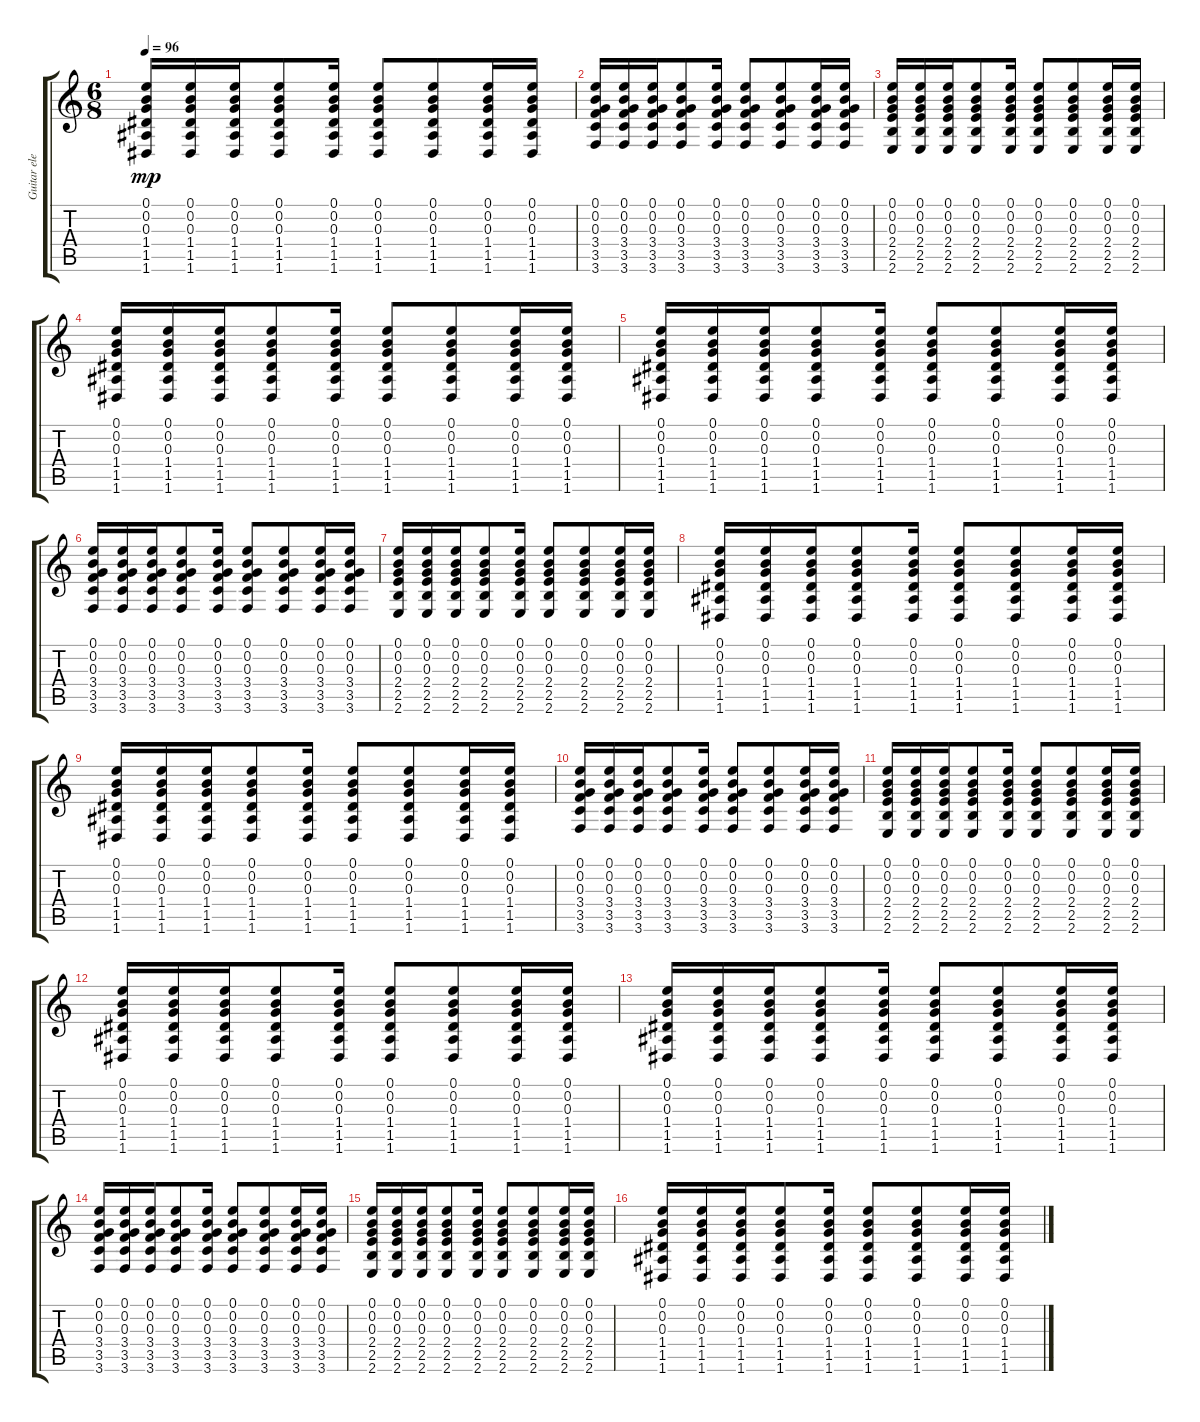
\track ("Guitar elec 2" "Guitar ele") {instrument electricguitarclean}
\staff {score tabs}
\tuning (E4 B3 G3 D3 A2 D2) {hide}
\ts (6 8)
\tempo 96
\clef g2
\ks c
(0.1 0.2 0.3 1.4 1.5 1.6).16{dy mp} (0.1 0.2 0.3 1.4 1.5 1.6).16 (0.1 0.2 0.3 1.4 1.5 1.6).16 (0.1 0.2 0.3 1.4 1.5 1.6).8 (0.1 0.2 0.3 1.4 1.5 1.6).16 (0.1 0.2 0.3 1.4 1.5 1.6).8 (0.1 0.2 0.3 1.4 1.5 1.6).8 (0.1 0.2 0.3 1.4 1.5 1.6).16 (0.1 0.2 0.3 1.4 1.5 1.6).16 |
(0.1 0.2 0.3 3.4 3.5 3.6).16 (0.1 0.2 0.3 3.4 3.5 3.6).16 (0.1 0.2 0.3 3.4 3.5 3.6).16 (0.1 0.2 0.3 3.4 3.5 3.6).8 (0.1 0.2 0.3 3.4 3.5 3.6).16 (0.1 0.2 0.3 3.4 3.5 3.6).8 (0.1 0.2 0.3 3.4 3.5 3.6).8 (0.1 0.2 0.3 3.4 3.5 3.6).16 (0.1 0.2 0.3 3.4 3.5 3.6).16 |
(0.1 0.2 0.3 2.4 2.5 2.6).16 (0.1 0.2 0.3 2.4 2.5 2.6).16 (0.1 0.2 0.3 2.4 2.5 2.6).16 (0.1 0.2 0.3 2.4 2.5 2.6).8 (0.1 0.2 0.3 2.4 2.5 2.6).16 (0.1 0.2 0.3 2.4 2.5 2.6).8 (0.1 0.2 0.3 2.4 2.5 2.6).8 (0.1 0.2 0.3 2.4 2.5 2.6).16 (0.1 0.2 0.3 2.4 2.5 2.6).16 |
(0.1 0.2 0.3 1.4 1.5 1.6).16 (0.1 0.2 0.3 1.4 1.5 1.6).16 (0.1 0.2 0.3 1.4 1.5 1.6).16 (0.1 0.2 0.3 1.4 1.5 1.6).8 (0.1 0.2 0.3 1.4 1.5 1.6).16 (0.1 0.2 0.3 1.4 1.5 1.6).8 (0.1 0.2 0.3 1.4 1.5 1.6).8 (0.1 0.2 0.3 1.4 1.5 1.6).16 (0.1 0.2 0.3 1.4 1.5 1.6).16 |
(0.1 0.2 0.3 1.4 1.5 1.6).16 (0.1 0.2 0.3 1.4 1.5 1.6).16 (0.1 0.2 0.3 1.4 1.5 1.6).16 (0.1 0.2 0.3 1.4 1.5 1.6).8 (0.1 0.2 0.3 1.4 1.5 1.6).16 (0.1 0.2 0.3 1.4 1.5 1.6).8 (0.1 0.2 0.3 1.4 1.5 1.6).8 (0.1 0.2 0.3 1.4 1.5 1.6).16 (0.1 0.2 0.3 1.4 1.5 1.6).16 |
(0.1 0.2 0.3 3.4 3.5 3.6).16 (0.1 0.2 0.3 3.4 3.5 3.6).16 (0.1 0.2 0.3 3.4 3.5 3.6).16 (0.1 0.2 0.3 3.4 3.5 3.6).8 (0.1 0.2 0.3 3.4 3.5 3.6).16 (0.1 0.2 0.3 3.4 3.5 3.6).8 (0.1 0.2 0.3 3.4 3.5 3.6).8 (0.1 0.2 0.3 3.4 3.5 3.6).16 (0.1 0.2 0.3 3.4 3.5 3.6).16 |
(0.1 0.2 0.3 2.4 2.5 2.6).16 (0.1 0.2 0.3 2.4 2.5 2.6).16 (0.1 0.2 0.3 2.4 2.5 2.6).16 (0.1 0.2 0.3 2.4 2.5 2.6).8 (0.1 0.2 0.3 2.4 2.5 2.6).16 (0.1 0.2 0.3 2.4 2.5 2.6).8 (0.1 0.2 0.3 2.4 2.5 2.6).8 (0.1 0.2 0.3 2.4 2.5 2.6).16 (0.1 0.2 0.3 2.4 2.5 2.6).16 |
(0.1 0.2 0.3 1.4 1.5 1.6).16 (0.1 0.2 0.3 1.4 1.5 1.6).16 (0.1 0.2 0.3 1.4 1.5 1.6).16 (0.1 0.2 0.3 1.4 1.5 1.6).8 (0.1 0.2 0.3 1.4 1.5 1.6).16 (0.1 0.2 0.3 1.4 1.5 1.6).8 (0.1 0.2 0.3 1.4 1.5 1.6).8 (0.1 0.2 0.3 1.4 1.5 1.6).16 (0.1 0.2 0.3 1.4 1.5 1.6).16 |
(0.1 0.2 0.3 1.4 1.5 1.6).16 (0.1 0.2 0.3 1.4 1.5 1.6).16 (0.1 0.2 0.3 1.4 1.5 1.6).16 (0.1 0.2 0.3 1.4 1.5 1.6).8 (0.1 0.2 0.3 1.4 1.5 1.6).16 (0.1 0.2 0.3 1.4 1.5 1.6).8 (0.1 0.2 0.3 1.4 1.5 1.6).8 (0.1 0.2 0.3 1.4 1.5 1.6).16 (0.1 0.2 0.3 1.4 1.5 1.6).16 |
(0.1 0.2 0.3 3.4 3.5 3.6).16 (0.1 0.2 0.3 3.4 3.5 3.6).16 (0.1 0.2 0.3 3.4 3.5 3.6).16 (0.1 0.2 0.3 3.4 3.5 3.6).8 (0.1 0.2 0.3 3.4 3.5 3.6).16 (0.1 0.2 0.3 3.4 3.5 3.6).8 (0.1 0.2 0.3 3.4 3.5 3.6).8 (0.1 0.2 0.3 3.4 3.5 3.6).16 (0.1 0.2 0.3 3.4 3.5 3.6).16 |
(0.1 0.2 0.3 2.4 2.5 2.6).16 (0.1 0.2 0.3 2.4 2.5 2.6).16 (0.1 0.2 0.3 2.4 2.5 2.6).16 (0.1 0.2 0.3 2.4 2.5 2.6).8 (0.1 0.2 0.3 2.4 2.5 2.6).16 (0.1 0.2 0.3 2.4 2.5 2.6).8 (0.1 0.2 0.3 2.4 2.5 2.6).8 (0.1 0.2 0.3 2.4 2.5 2.6).16 (0.1 0.2 0.3 2.4 2.5 2.6).16 |
(0.1 0.2 0.3 1.4 1.5 1.6).16 (0.1 0.2 0.3 1.4 1.5 1.6).16 (0.1 0.2 0.3 1.4 1.5 1.6).16 (0.1 0.2 0.3 1.4 1.5 1.6).8 (0.1 0.2 0.3 1.4 1.5 1.6).16 (0.1 0.2 0.3 1.4 1.5 1.6).8 (0.1 0.2 0.3 1.4 1.5 1.6).8 (0.1 0.2 0.3 1.4 1.5 1.6).16 (0.1 0.2 0.3 1.4 1.5 1.6).16 |
(0.1 0.2 0.3 1.4 1.5 1.6).16 (0.1 0.2 0.3 1.4 1.5 1.6).16 (0.1 0.2 0.3 1.4 1.5 1.6).16 (0.1 0.2 0.3 1.4 1.5 1.6).8 (0.1 0.2 0.3 1.4 1.5 1.6).16 (0.1 0.2 0.3 1.4 1.5 1.6).8 (0.1 0.2 0.3 1.4 1.5 1.6).8 (0.1 0.2 0.3 1.4 1.5 1.6).16 (0.1 0.2 0.3 1.4 1.5 1.6).16 |
(0.1 0.2 0.3 3.4 3.5 3.6).16 (0.1 0.2 0.3 3.4 3.5 3.6).16 (0.1 0.2 0.3 3.4 3.5 3.6).16 (0.1 0.2 0.3 3.4 3.5 3.6).8 (0.1 0.2 0.3 3.4 3.5 3.6).16 (0.1 0.2 0.3 3.4 3.5 3.6).8 (0.1 0.2 0.3 3.4 3.5 3.6).8 (0.1 0.2 0.3 3.4 3.5 3.6).16 (0.1 0.2 0.3 3.4 3.5 3.6).16 |
(0.1 0.2 0.3 2.4 2.5 2.6).16 (0.1 0.2 0.3 2.4 2.5 2.6).16 (0.1 0.2 0.3 2.4 2.5 2.6).16 (0.1 0.2 0.3 2.4 2.5 2.6).8 (0.1 0.2 0.3 2.4 2.5 2.6).16 (0.1 0.2 0.3 2.4 2.5 2.6).8 (0.1 0.2 0.3 2.4 2.5 2.6).8 (0.1 0.2 0.3 2.4 2.5 2.6).16 (0.1 0.2 0.3 2.4 2.5 2.6).16 |
(0.1 0.2 0.3 1.4 1.5 1.6).16 (0.1 0.2 0.3 1.4 1.5 1.6).16 (0.1 0.2 0.3 1.4 1.5 1.6).16 (0.1 0.2 0.3 1.4 1.5 1.6).8 (0.1 0.2 0.3 1.4 1.5 1.6).16 (0.1 0.2 0.3 1.4 1.5 1.6).8 (0.1 0.2 0.3 1.4 1.5 1.6).8 (0.1 0.2 0.3 1.4 1.5 1.6).16 (0.1 0.2 0.3 1.4 1.5 1.6).16
